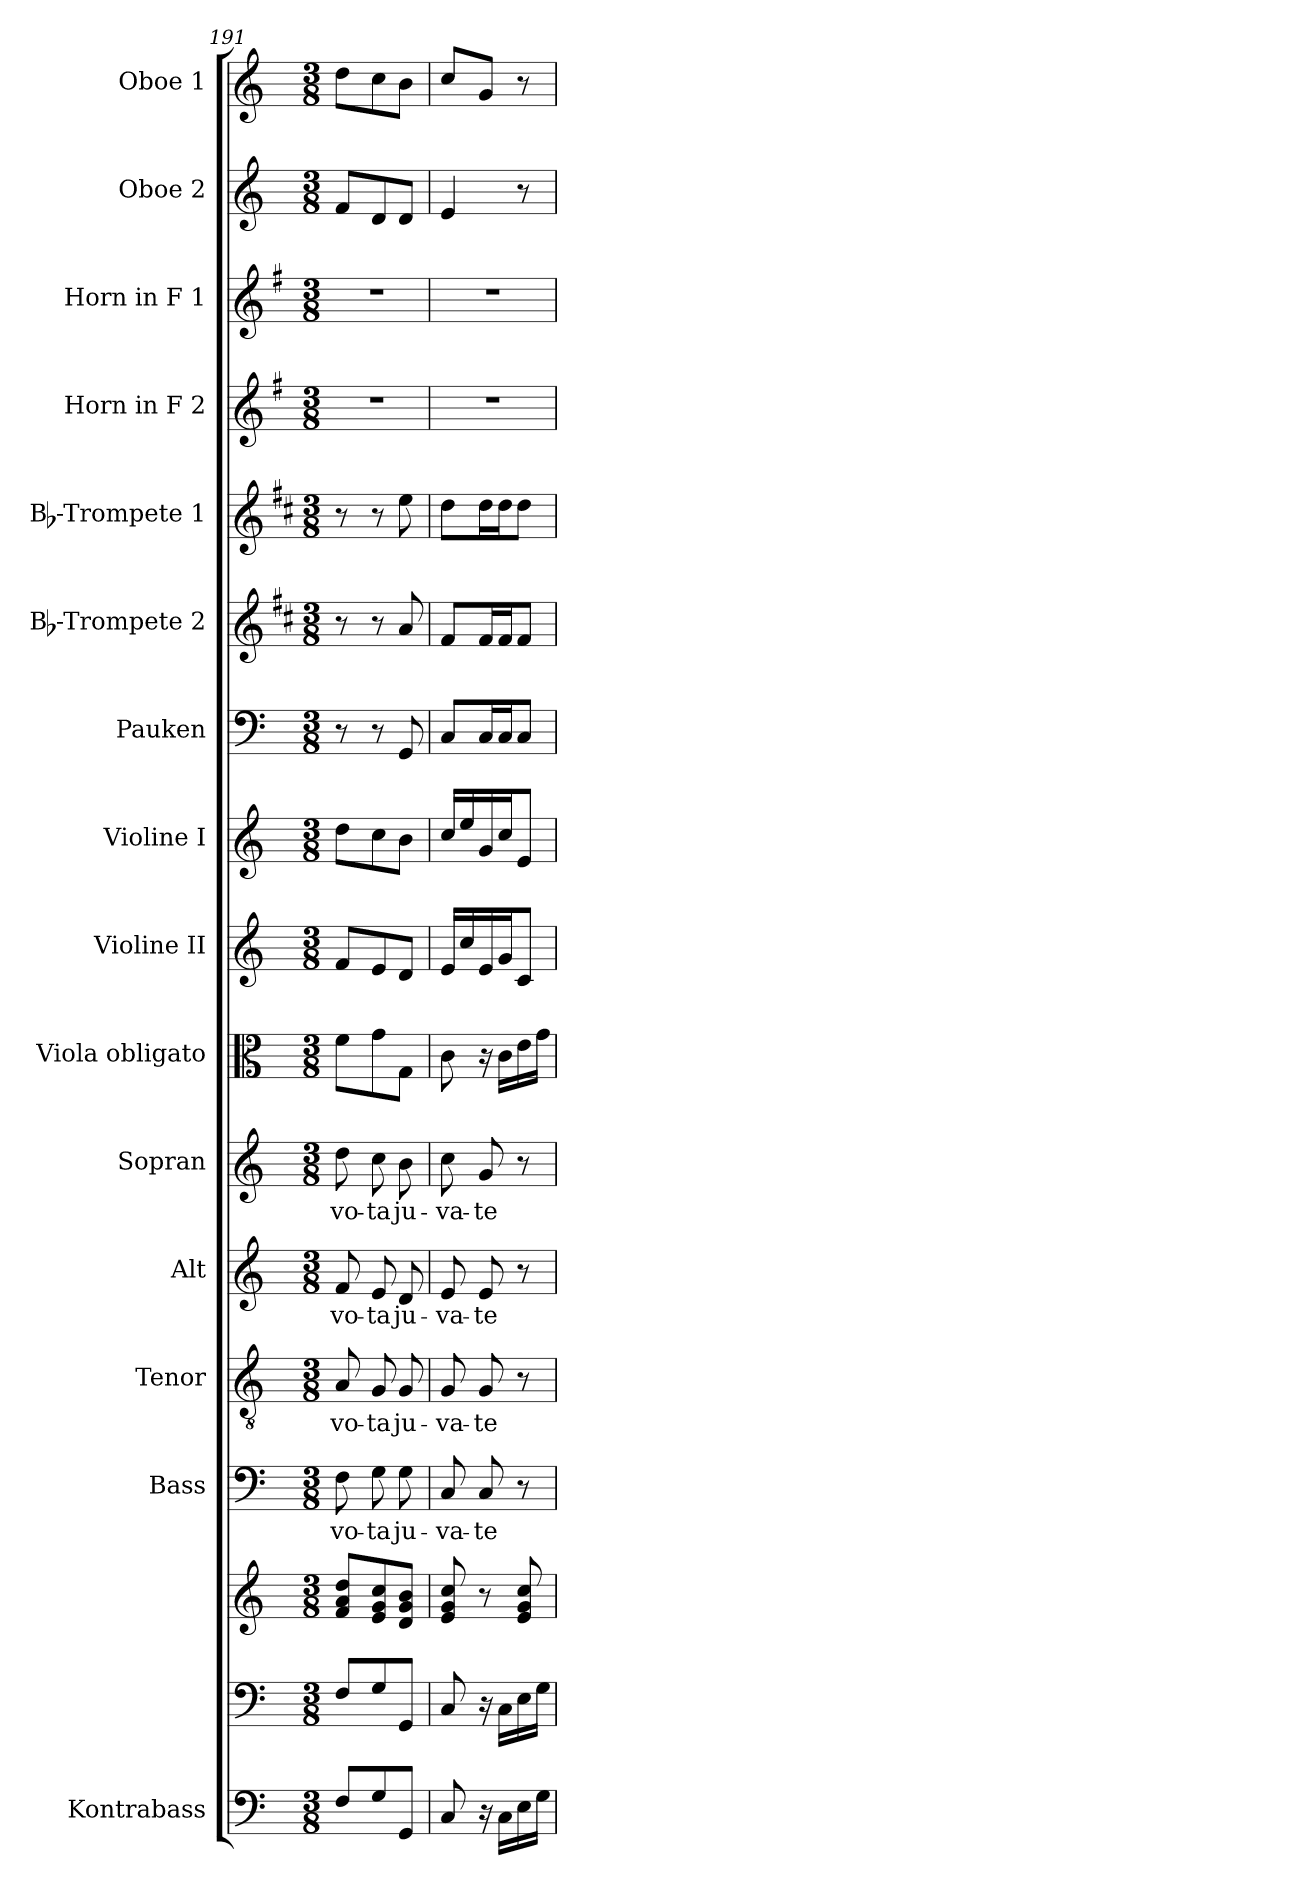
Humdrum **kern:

**kern	**kern	**kern	**kern	**text	**kern	**text	**kern	**text	**kern	**text	**kern	**kern	**kern	**kern	**kern	**kern	**kern	**kern	**kern	**kern
*part16	*part15	*part15	*part14	*part14	*part13	*part13	*part12	*part12	*part11	*part11	*part10	*part9	*part8	*part7	*part6	*part5	*part4	*part3	*part2	*part1
*staff17	*staff16	*staff15	*staff14	*staff14	*staff13	*staff13	*staff12	*staff12	*staff11	*staff11	*staff10	*staff9	*staff8	*staff7	*staff6	*staff5	*staff4	*staff3	*staff2	*staff1
*I"Kontrabass	*	*	*I"Bass	*	*I"Tenor	*	*I"Alt	*	*I"Sopran	*	*I"Viola obligato	*I"Violine II	*I"Violine I	*I"Pauken	*I"Bb-Trompete 2	*I"Bb-Trompete 1	*I"Horn in F 2	*I"Horn in F 1	*I"Oboe 2	*I"Oboe 1
*I'Kb.	*	*	*I'B.	*	*I'T.	*	*I'A.	*	*I'S.	*	*I'Vla.	*I'Vl. II	*I'Vl. I	*I'Pk.	*I'Bb Trp. 2	*I'Bb Trp. 1	*	*	*I'Ob. 2	*I'Ob. 1
*clefF4	*clefF4	*clefG2	*clefF4	*	*clefGv2	*	*clefG2	*	*clefG2	*	*clefC3	*clefG2	*clefG2	*clefF4	*clefG2	*clefG2	*clefG2	*clefG2	*clefG2	*clefG2
*ITrd7c12	*	*	*	*	*	*	*	*	*	*	*	*	*	*	*ITrd1c2	*ITrd1c2	*ITrd4c7	*ITrd4c7	*	*
*k[]	*k[]	*k[]	*k[]	*	*k[]	*	*k[]	*	*k[]	*	*k[]	*k[]	*k[]	*k[]	*k[]	*k[]	*k[]	*k[]	*k[]	*k[]
*C:	*C:	*C:	*C:	*	*C:	*	*C:	*	*C:	*	*C:	*C:	*C:	*C:	*C:	*C:	*C:	*C:	*C:	*C:
*M3/8	*M3/8	*M3/8	*M3/8	*	*M3/8	*	*M3/8	*	*M3/8	*	*M3/8	*M3/8	*M3/8	*M3/8	*M3/8	*M3/8	*M3/8	*M3/8	*M3/8	*M3/8
=191	=191	=191	=191	=191	=191	=191	=191	=191	=191	=191	=191	=191	=191	=191	=191	=191	=191	=191	=191	=191
!	!	!	!	!LO:LY:b	!	!LO:LY:b	!	!LO:LY:b	!	!LO:LY:b	!	!	!	!	!	!	!	!	!	!
8FF/L	8F/L	8f/ 8a/ 8dd/L	8F\	vo-	8A/	vo-	8f/	vo-	8dd\	vo-	8f\L	8f/L	8dd\L	8r	8r	8r	4.r	4.r	8f/L	8dd\L
!	!	!	!	!LO:LY:b	!	!LO:LY:b	!	!LO:LY:b	!	!LO:LY:b	!	!	!	!	!	!	!	!	!	!
8GG/	8G/	8e/ 8g/ 8cc/	8G\	-ta	8G/	-ta	8e/	-ta	8cc\	-ta	8g\	8e/	8cc\	8r	8r	8r	.	.	8d/	8cc\
!	!	!	!	!LO:LY:b	!	!LO:LY:b	!	!LO:LY:b	!	!LO:LY:b	!	!	!	!	!	!	!	!	!	!
8GGG/J	8GG/J	8d/ 8g/ 8b/J	8G\	ju-	8G/	ju-	8d/	ju-	8b\	ju-	8G\J	8d/J	8b\J	8GG/	8g/	8dd\	.	.	8d/J	8b\J
=192	=192	=192	=192	=192	=192	=192	=192	=192	=192	=192	=192	=192	=192	=192	=192	=192	=192	=192	=192	=192
!	!	!	!	!LO:LY:b	!	!LO:LY:b	!	!LO:LY:b	!	!LO:LY:b	!	!	!	!	!	!	!	!	!	!
8CC/	8C/	8e/ 8g/ 8cc/	8C/	-va-	8G/	-va-	8e/	-va-	8cc\	-va-	8c\	16e/LL	16cc/LL	8C/L	8e/L	8cc\L	4.r	4.r	4e/	8cc/L
.	.	.	.	.	.	.	.	.	.	.	.	16cc/	16ee/	.	.	.	.	.	.	.
!	!	!	!	!LO:LY:b	!	!LO:LY:b	!	!LO:LY:b	!	!LO:LY:b	!	!	!	!	!	!	!	!	!	!
16r	16r	8r	8C/	-te	8G/	-te	8e/	-te	8g/	-te	16r	16e/	16g/	16C/L	16e/L	16cc\L	.	.	.	8g/J
16CC\LL	16C\LL	.	.	.	.	.	.	.	.	.	16c\LL	16g/J	16cc/J	16C/J	16e/J	16cc\J	.	.	.	.
16EE\	16E\	8e/ 8g/ 8cc/	8r	.	8r	.	8r	.	8r	.	16e\	8c/J	8e/J	8C/J	8e/J	8cc\J	.	.	8r	8r
16GG\JJ	16G\JJ	.	.	.	.	.	.	.	.	.	16g\JJ	.	.	.	.	.	.	.	.	.
=	=	=	=	=	=	=	=	=	=	=	=	=	=	=	=	=	=	=	=	=
*-	*-	*-	*-	*-	*-	*-	*-	*-	*-	*-	*-	*-	*-	*-	*-	*-	*-	*-	*-	*-
